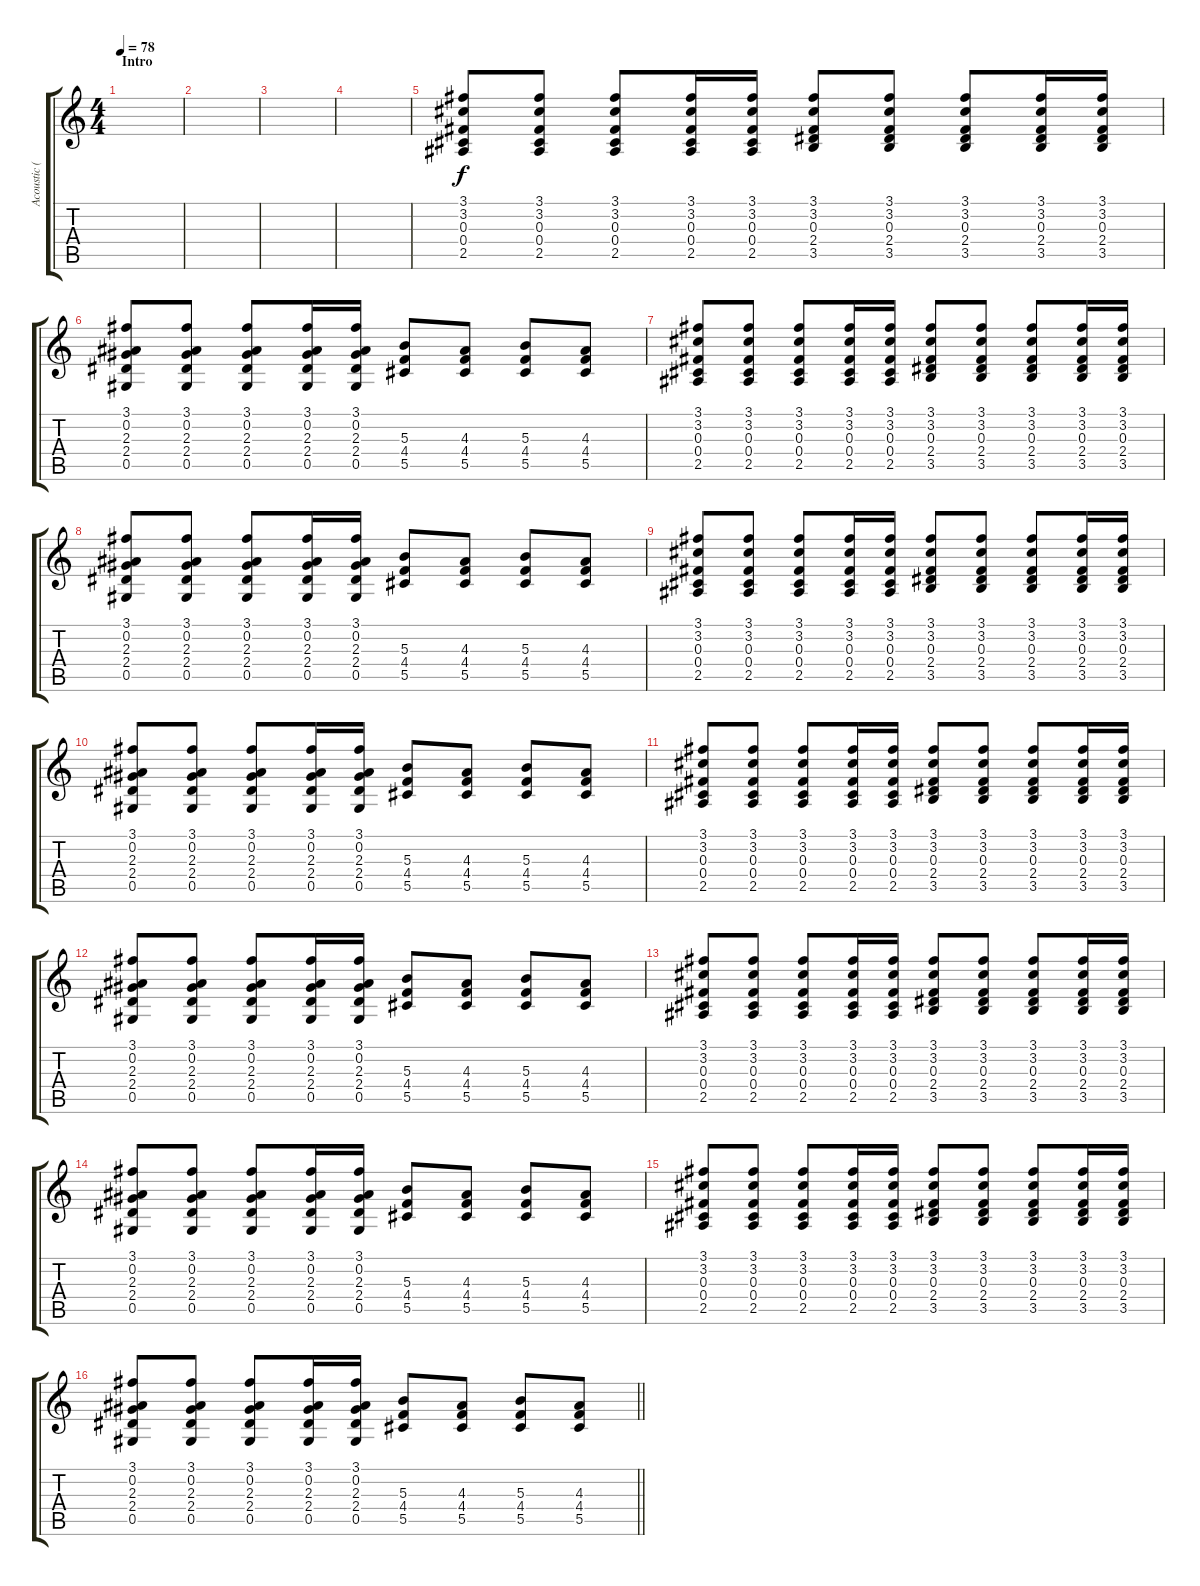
\track ("Acoustic (shamo)" "Acoustic (") {instrument acousticguitarsteel}
\staff {score tabs}
\tuning (Eb4 Bb3 Gb3 Db3 Ab2 Eb2) {hide}
\ts (4 4)
\section ("" "Intro")
\tempo 78
\clef g2
\ks c
|
|
|
|
(3.1 3.2 0.3 0.4 2.5).8 (3.1 3.2 0.3 0.4 2.5).8 (3.1 3.2 0.3 0.4 2.5).8 (3.1 3.2 0.3 0.4 2.5).16 (3.1 3.2 0.3 0.4 2.5).16 (3.1 3.2 0.3 2.4 3.5).8 (3.1 3.2 0.3 2.4 3.5).8 (3.1 3.2 0.3 2.4 3.5).8 (3.1 3.2 0.3 2.4 3.5).16 (3.1 3.2 0.3 2.4 3.5).16 |
(3.1 0.2 2.3 2.4 0.5).8 (3.1 0.2 2.3 2.4 0.5).8 (3.1 0.2 2.3 2.4 0.5).8 (3.1 0.2 2.3 2.4 0.5).16 (3.1 0.2 2.3 2.4 0.5).16 (5.3 4.4 5.5).8 (4.3 4.4 5.5).8 (5.3 4.4 5.5).8 (4.3 4.4 5.5).8 |
(3.1 3.2 0.3 0.4 2.5).8 (3.1 3.2 0.3 0.4 2.5).8 (3.1 3.2 0.3 0.4 2.5).8 (3.1 3.2 0.3 0.4 2.5).16 (3.1 3.2 0.3 0.4 2.5).16 (3.1 3.2 0.3 2.4 3.5).8 (3.1 3.2 0.3 2.4 3.5).8 (3.1 3.2 0.3 2.4 3.5).8 (3.1 3.2 0.3 2.4 3.5).16 (3.1 3.2 0.3 2.4 3.5).16 |
(3.1 0.2 2.3 2.4 0.5).8 (3.1 0.2 2.3 2.4 0.5).8 (3.1 0.2 2.3 2.4 0.5).8 (3.1 0.2 2.3 2.4 0.5).16 (3.1 0.2 2.3 2.4 0.5).16 (5.3 4.4 5.5).8 (4.3 4.4 5.5).8 (5.3 4.4 5.5).8 (4.3 4.4 5.5).8 |
(3.1 3.2 0.3 0.4 2.5).8 (3.1 3.2 0.3 0.4 2.5).8 (3.1 3.2 0.3 0.4 2.5).8 (3.1 3.2 0.3 0.4 2.5).16 (3.1 3.2 0.3 0.4 2.5).16 (3.1 3.2 0.3 2.4 3.5).8 (3.1 3.2 0.3 2.4 3.5).8 (3.1 3.2 0.3 2.4 3.5).8 (3.1 3.2 0.3 2.4 3.5).16 (3.1 3.2 0.3 2.4 3.5).16 |
(3.1 0.2 2.3 2.4 0.5).8 (3.1 0.2 2.3 2.4 0.5).8 (3.1 0.2 2.3 2.4 0.5).8 (3.1 0.2 2.3 2.4 0.5).16 (3.1 0.2 2.3 2.4 0.5).16 (5.3 4.4 5.5).8 (4.3 4.4 5.5).8 (5.3 4.4 5.5).8 (4.3 4.4 5.5).8 |
(3.1 3.2 0.3 0.4 2.5).8 (3.1 3.2 0.3 0.4 2.5).8 (3.1 3.2 0.3 0.4 2.5).8 (3.1 3.2 0.3 0.4 2.5).16 (3.1 3.2 0.3 0.4 2.5).16 (3.1 3.2 0.3 2.4 3.5).8 (3.1 3.2 0.3 2.4 3.5).8 (3.1 3.2 0.3 2.4 3.5).8 (3.1 3.2 0.3 2.4 3.5).16 (3.1 3.2 0.3 2.4 3.5).16 |
(3.1 0.2 2.3 2.4 0.5).8 (3.1 0.2 2.3 2.4 0.5).8 (3.1 0.2 2.3 2.4 0.5).8 (3.1 0.2 2.3 2.4 0.5).16 (3.1 0.2 2.3 2.4 0.5).16 (5.3 4.4 5.5).8 (4.3 4.4 5.5).8 (5.3 4.4 5.5).8 (4.3 4.4 5.5).8 |
(3.1 3.2 0.3 0.4 2.5).8 (3.1 3.2 0.3 0.4 2.5).8 (3.1 3.2 0.3 0.4 2.5).8 (3.1 3.2 0.3 0.4 2.5).16 (3.1 3.2 0.3 0.4 2.5).16 (3.1 3.2 0.3 2.4 3.5).8 (3.1 3.2 0.3 2.4 3.5).8 (3.1 3.2 0.3 2.4 3.5).8 (3.1 3.2 0.3 2.4 3.5).16 (3.1 3.2 0.3 2.4 3.5).16 |
(3.1 0.2 2.3 2.4 0.5).8 (3.1 0.2 2.3 2.4 0.5).8 (3.1 0.2 2.3 2.4 0.5).8 (3.1 0.2 2.3 2.4 0.5).16 (3.1 0.2 2.3 2.4 0.5).16 (5.3 4.4 5.5).8 (4.3 4.4 5.5).8 (5.3 4.4 5.5).8 (4.3 4.4 5.5).8 |
(3.1 3.2 0.3 0.4 2.5).8 (3.1 3.2 0.3 0.4 2.5).8 (3.1 3.2 0.3 0.4 2.5).8 (3.1 3.2 0.3 0.4 2.5).16 (3.1 3.2 0.3 0.4 2.5).16 (3.1 3.2 0.3 2.4 3.5).8 (3.1 3.2 0.3 2.4 3.5).8 (3.1 3.2 0.3 2.4 3.5).8 (3.1 3.2 0.3 2.4 3.5).16 (3.1 3.2 0.3 2.4 3.5).16 |
\barLineRight lightlight
(3.1 0.2 2.3 2.4 0.5).8 (3.1 0.2 2.3 2.4 0.5).8 (3.1 0.2 2.3 2.4 0.5).8 (3.1 0.2 2.3 2.4 0.5).16 (3.1 0.2 2.3 2.4 0.5).16 (5.3 4.4 5.5).8 (4.3 4.4 5.5).8 (5.3 4.4 5.5).8 (4.3 4.4 5.5).8
